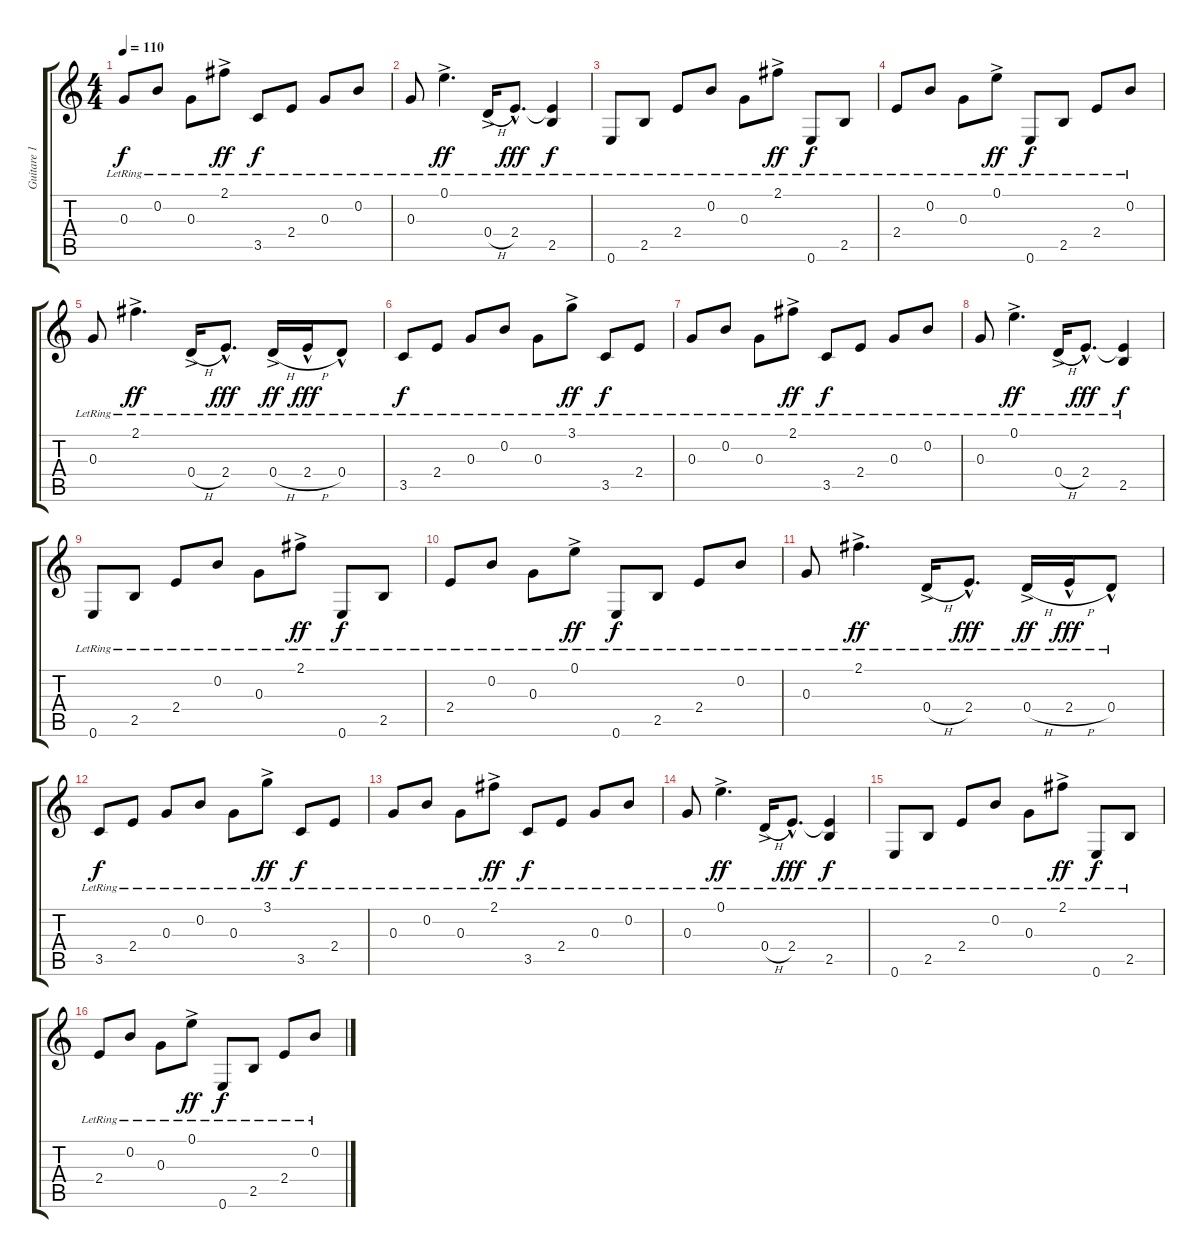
\track ("Guitare 1" "Guitare 1") {instrument acousticguitarnylon}
\staff {score tabs}
\tuning (E4 B3 G3 D3 A2 E2) {hide}
\ts (4 4)
\tempo 110
\clef g2
\ks c
0.3{lr}.8{dy f} 0.2{lr}.8 0.3{lr}.8 2.1{ac lr}.8{dy ff} 3.5{lr}.8{dy f} 2.4{lr}.8 0.3{lr}.8 0.2{lr}.8 |
0.3{lr}.8 0.1{ac lr}.4{d dy ff} 0.4{h ac lr}.16 2.4{hac lr}.8{d dy fff} (2.4{t} 2.5{lr}).4{dy f} |
0.6{lr}.8 2.5{lr}.8 2.4{lr}.8 0.2{lr}.8 0.3{lr}.8 2.1{ac lr}.8{dy ff} 0.6{lr}.8{dy f} 2.5{lr}.8 |
2.4{lr}.8 0.2{lr}.8 0.3{lr}.8 0.1{ac lr}.8{dy ff} 0.6{lr}.8{dy f} 2.5{lr}.8 2.4{lr}.8 0.2{lr}.8 |
0.3{lr}.8 2.1{ac lr}.4{d dy ff} 0.4{h ac lr}.16 2.4{hac lr}.8{d dy fff} 0.4{h ac lr}.16{dy ff} 2.4{h hac lr}.16{dy fff} 0.4{hac lr}.8 |
3.5{lr}.8{dy f} 2.4{lr}.8 0.3{lr}.8 0.2{lr}.8 0.3{lr}.8 3.1{ac lr}.8{dy ff} 3.5{lr}.8{dy f} 2.4{lr}.8 |
0.3{lr}.8 0.2{lr}.8 0.3{lr}.8 2.1{ac lr}.8{dy ff} 3.5{lr}.8{dy f} 2.4{lr}.8 0.3{lr}.8 0.2{lr}.8 |
0.3{lr}.8 0.1{ac lr}.4{d dy ff} 0.4{h ac lr}.16 2.4{hac lr}.8{d dy fff} (2.4{t} 2.5{lr}).4{dy f} |
0.6{lr}.8 2.5{lr}.8 2.4{lr}.8 0.2{lr}.8 0.3{lr}.8 2.1{ac lr}.8{dy ff} 0.6{lr}.8{dy f} 2.5{lr}.8 |
2.4{lr}.8 0.2{lr}.8 0.3{lr}.8 0.1{ac lr}.8{dy ff} 0.6{lr}.8{dy f} 2.5{lr}.8 2.4{lr}.8 0.2{lr}.8 |
0.3{lr}.8 2.1{ac lr}.4{d dy ff} 0.4{h ac lr}.16 2.4{hac lr}.8{d dy fff} 0.4{h ac lr}.16{dy ff} 2.4{h hac lr}.16{dy fff} 0.4{hac lr}.8 |
3.5{lr}.8{dy f} 2.4{lr}.8 0.3{lr}.8 0.2{lr}.8 0.3{lr}.8 3.1{ac lr}.8{dy ff} 3.5{lr}.8{dy f} 2.4{lr}.8 |
0.3{lr}.8 0.2{lr}.8 0.3{lr}.8 2.1{ac lr}.8{dy ff} 3.5{lr}.8{dy f} 2.4{lr}.8 0.3{lr}.8 0.2{lr}.8 |
0.3{lr}.8 0.1{ac lr}.4{d dy ff} 0.4{h ac lr}.16 2.4{hac lr}.8{d dy fff} (2.4{t} 2.5{lr}).4{dy f} |
0.6{lr}.8 2.5{lr}.8 2.4{lr}.8 0.2{lr}.8 0.3{lr}.8 2.1{ac lr}.8{dy ff} 0.6{lr}.8{dy f} 2.5{lr}.8 |
2.4{lr}.8 0.2{lr}.8 0.3{lr}.8 0.1{ac lr}.8{dy ff} 0.6{lr}.8{dy f} 2.5{lr}.8 2.4{lr}.8 0.2{lr}.8
